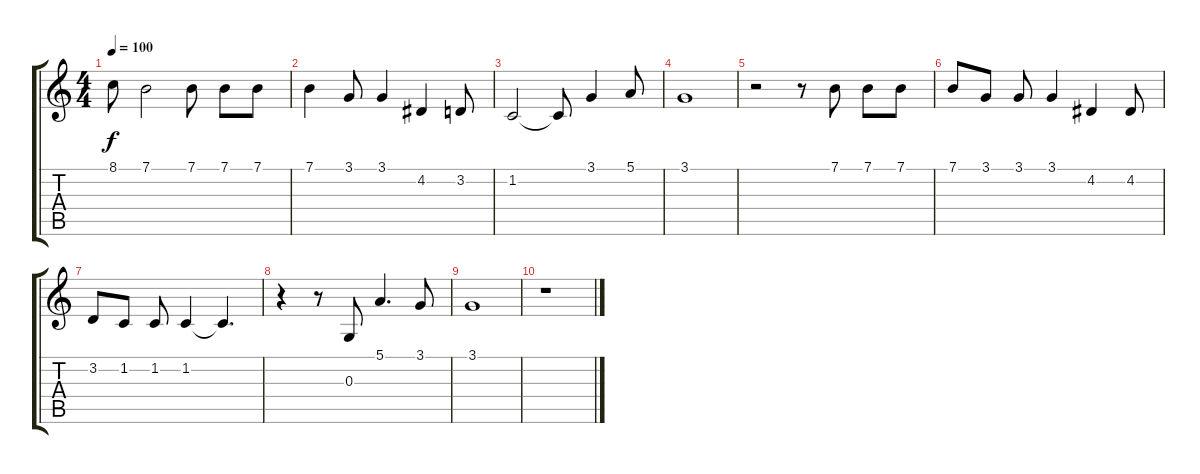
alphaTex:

\track "" {instrument acousticgrandpiano}
\staff {score tabs}
\tuning (E4 B3 G3 D3 A2 E2) {hide}
\ts (4 4)
\tempo 100
\clef g2
\ks c
8.1.8{dy f} 7.1.2 7.1.8 7.1.8 7.1.8 |
7.1.4 3.1.8 3.1.4 4.2.4 3.2.8 |
1.2.2 1.2{t}.8 3.1.4 5.1.8 |
3.1.1 |
r.2 r.8 7.1.8 7.1.8 7.1.8 |
7.1.8 3.1.8 3.1.8 3.1.4 4.2.4 4.2.8 |
3.2.8 1.2.8 1.2.8 1.2.4 1.2{t}.4{d} |
r.4 r.8 0.3.8 5.1.4{d} 3.1.8 |
3.1.1 |
r.1
